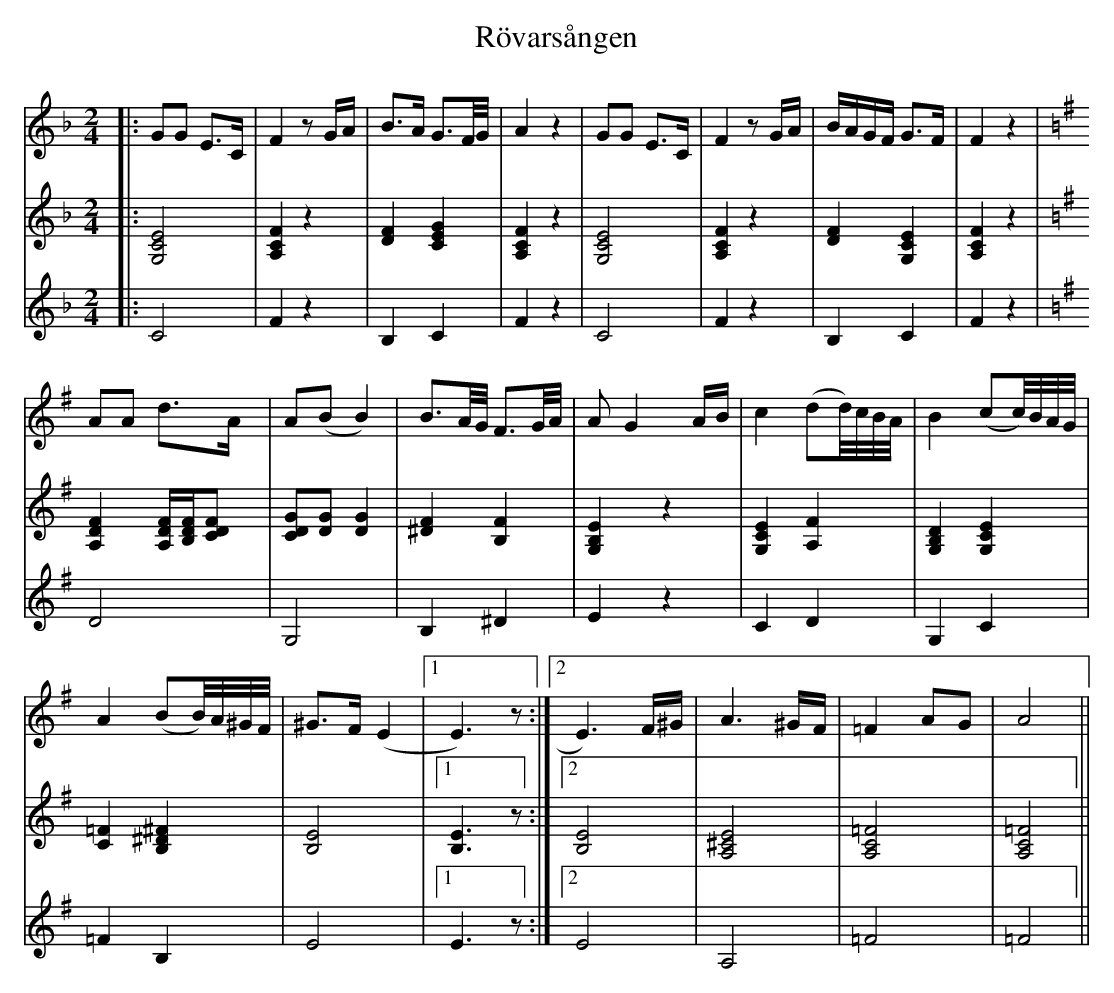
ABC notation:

X:1
T: Rövarsången
K: F
M: 2/4
V: 1
|: GG E>C | F2zG/A/ | B>A G>F/G// | A2z2 | GG E>C | F2zG/A/ | B/A/G/F/ G>F | F2z2 |
K: G
AA d>A | A(BB2) | B>A/G// F>G/A// | AG2A/B/ | c2(dd//)c//B//A// | B2(cc//)B//A//G// |
A2 (BB//)A//^G//F// | ^G>F(E2 |1 E3)z :|2 E3)F/^G/ | A3^G/F/ | =F2AG | A4 ||
V: 2
M: 2/4
|: [E4C4G,4] | [F2C2A,2]z2 | [F2D2][G2E2C2] | [F2C2A,2]z2 | [E4C4G,4] | [F2C2A,2]z2 | [F2D2][G,2E2C2] | [F2C2A,2]z2 |
K: G
[F2A,2D2][F/A,/D/][F/B,/D/][FCD] | [GCD][GD][G2D2] | [F2^D2][F2B,2] | [E2B,2G,2]z2 | [E2C2G,2][F2A,2] | [G,2D2B,2][G,2E2C2] |
[=F2C2][^F2B,2^D2] | [E4B,4] |1 [E3B,3]z :|2 [E4B,4] | [E4^C4A,4] | [=F4C4A,4] | [=F4A,4C4] ||
V: 6
M: 2/4
|: C4 | F2z2 | B,2C2 | F2z2 | C4 | F2z2 | B,2C2 | F2z2 |
K: G
D4 | G,4 | B,2^D2 | E2z2 | C2D2 | G,2C2 |
=F2B,2 | E4 |1 E3z :|2 E4 | A,4 | =F4 | =F4 ||
